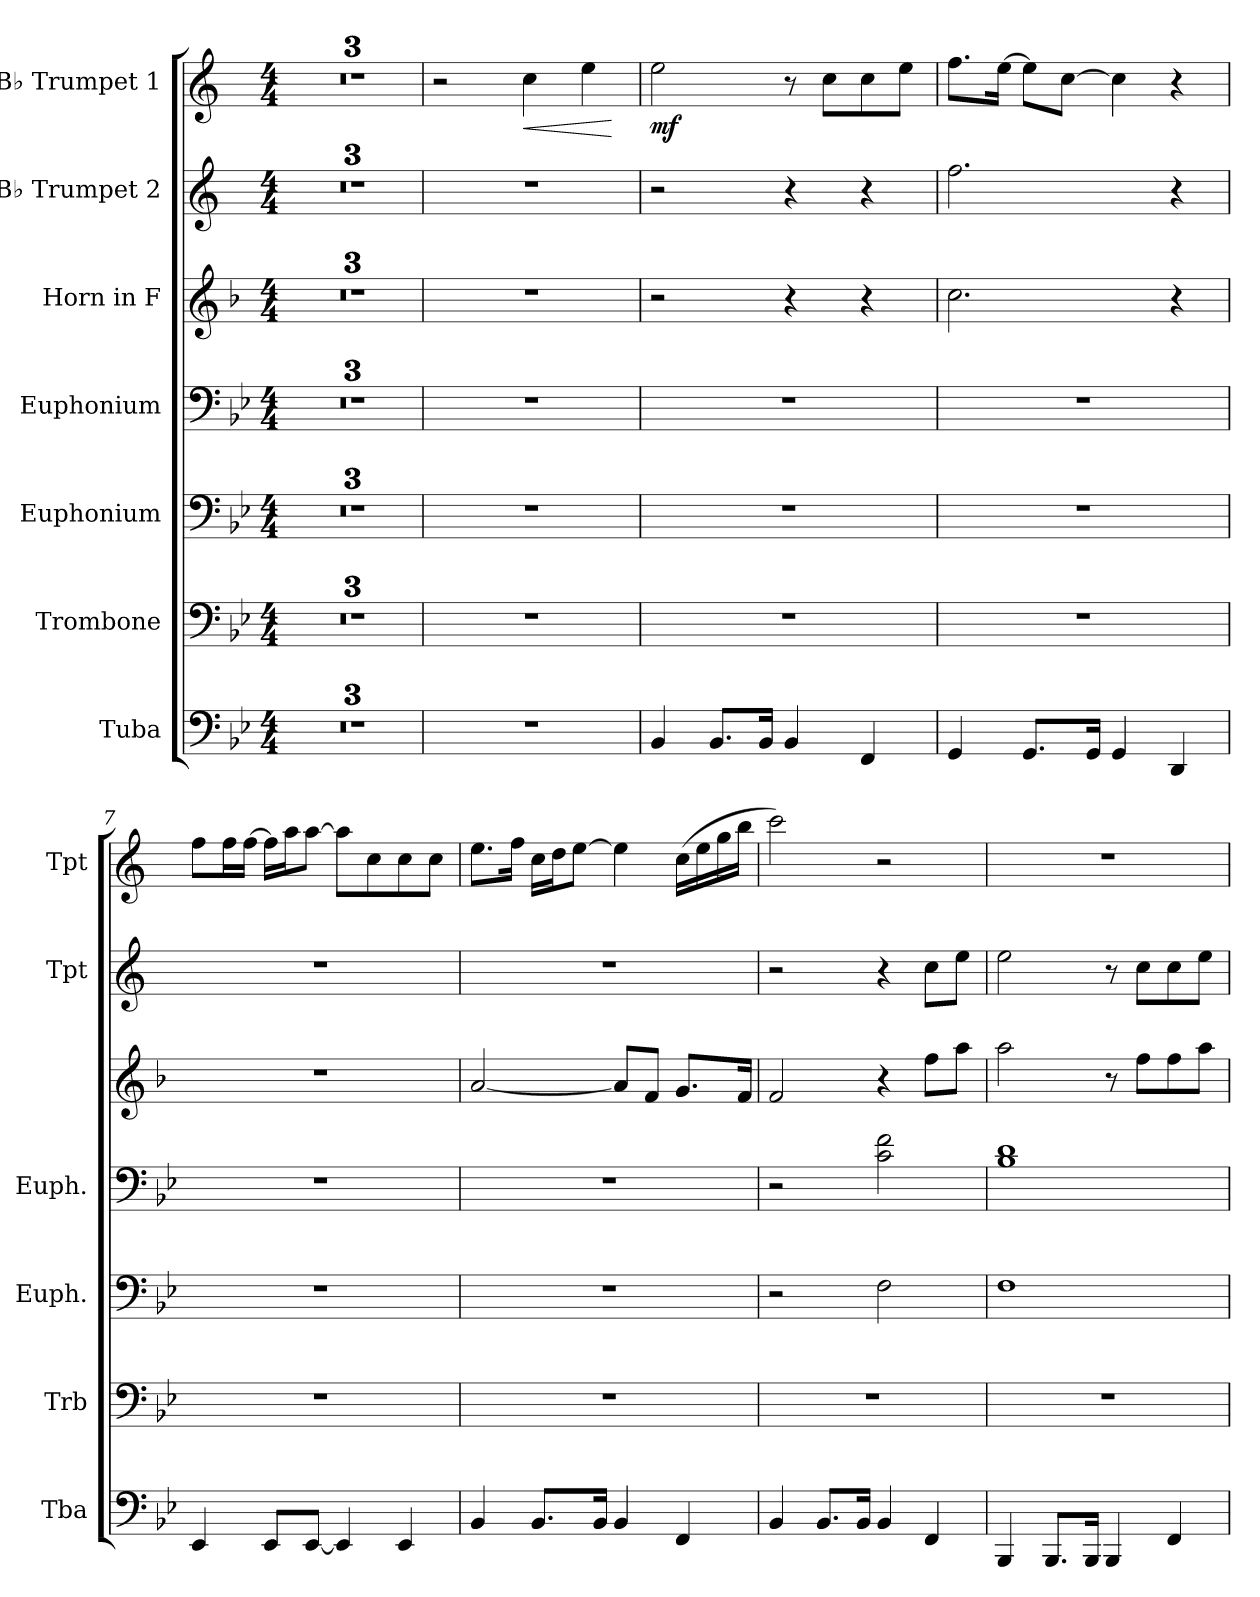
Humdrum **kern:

**kern	**kern	**kern	**kern	**kern	**kern	**kern	**dynam
*part7	*part6	*part5	*part4	*part3	*part2	*part1	*part1
*staff7	*staff6	*staff5	*staff4	*staff3	*staff2	*staff1	*staff1
*I"Tuba	*I"Trombone	*I"Euphonium	*I"Euphonium	*I"Horn in F	*I"B♭ Trumpet 2	*I"B♭ Trumpet 1	*
*I'Tba	*I'Trb	*I'Euph.	*I'Euph.	*	*I'Tpt	*I'Tpt	*
*clefF4	*clefF4	*clefF4	*clefF4	*clefG2	*clefG2	*clefG2	*
*	*	*	*	*ITrd4c7	*ITrd1c2	*ITrd1c2	*
*k[b-e-]	*k[b-e-]	*k[b-e-]	*k[b-e-]	*k[b-e-]	*k[b-e-]	*k[b-e-]	*
*M4/4	*M4/4	*M4/4	*M4/4	*M4/4	*M4/4	*M4/4	*
*MM66	*MM66	*MM66	*MM66	*MM66	*MM66	*MM66	*
=1	=1	=1	=1	=1	=1	=1	=1
1r	1r	1r	1r	1r	1r	1r	.
=2	=2	=2	=2	=2	=2	=2	=2
1r	1r	1r	1r	1r	1r	1r	.
=3	=3	=3	=3	=3	=3	=3	=3
1r	1r	1r	1r	1r	1r	1r	.
=4	=4	=4	=4	=4	=4	=4	=4
1r	1r	1r	1r	1r	1r	2r	.
!	!	!	!	!	!	!	!LO:HP:b
.	.	.	.	.	.	4b-\	<
.	.	.	.	.	.	4dd\	.
.	.	.	.	.	.	.	[
=5	=5	=5	=5	=5	=5	=5	=5
!	!	!	!	!	!	!	!LO:DY:b
4BB-/	1r	1r	1r	2r	2r	2dd\	mf
8.BB-/L	.	.	.	.	.	.	.
16BB-/Jk	.	.	.	.	.	.	.
4BB-/	.	.	.	4r	4r	8r	.
.	.	.	.	.	.	8b-\L	.
4FF/	.	.	.	4r	4r	8b-\	.
.	.	.	.	.	.	8dd\J	.
=6	=6	=6	=6	=6	=6	=6	=6
4GG/	1r	1r	1r	2.f\	2.ee-\	8.ee-\L	.
.	.	.	.	.	.	[16dd\Jk	.
8.GG/L	.	.	.	.	.	8dd\L]	.
.	.	.	.	.	.	[8b-\J	.
16GG/Jk	.	.	.	.	.	.	.
4GG/	.	.	.	.	.	4b-\]	.
4DD/	.	.	.	4r	4r	4r	.
!!LO:LB:g=z
=7	=7	=7	=7	=7	=7	=7	=7
4EE-/	1r	1r	1r	1r	1r	8ee-\L	.
.	.	.	.	.	.	16ee-\L	.
.	.	.	.	.	.	[16ee-\JJ	.
8EE-/L	.	.	.	.	.	16ee-\LL]	.
.	.	.	.	.	.	16gg\J	.
[8EE-/J	.	.	.	.	.	[8gg\J	.
4EE-/]	.	.	.	.	.	8gg\L]	.
.	.	.	.	.	.	8b-\	.
4EE-/	.	.	.	.	.	8b-\	.
.	.	.	.	.	.	8b-\J	.
=8	=8	=8	=8	=8	=8	=8	=8
4BB-/	1r	1r	1r	[2d/	1r	8.dd\L	.
.	.	.	.	.	.	16ee-\Jk	.
8.BB-/L	.	.	.	.	.	16b-\LL	.
.	.	.	.	.	.	16cc\J	.
.	.	.	.	.	.	[8dd\J	.
16BB-/Jk	.	.	.	.	.	.	.
4BB-/	.	.	.	8d/L]	.	4dd\]	.
.	.	.	.	8B-/J	.	.	.
4FF/	.	.	.	8.c/L	.	(16b-\LL	.
.	.	.	.	.	.	16dd\	.
.	.	.	.	.	.	16ff\	.
.	.	.	.	16B-/Jk	.	16aa\JJ	.
=9	=9	=9	=9	=9	=9	=9	=9
4BB-/	1r	2r	2r	2B-/	2r	2bb-\)	.
8.BB-/L	.	.	.	.	.	.	.
16BB-/Jk	.	.	.	.	.	.	.
4BB-/	.	2F\	2c\ 2f\	4r	4r	2r	.
4FF/	.	.	.	8b-\L	8b-\L	.	.
.	.	.	.	8dd\J	8dd\J	.	.
=10	=10	=10	=10	=10	=10	=10	=10
4BBB-/	1r	1F	1B- 1d	2dd\	2dd\	1r	.
8.BBB-/L	.	.	.	.	.	.	.
16BBB-/Jk	.	.	.	.	.	.	.
4BBB-/	.	.	.	8r	8r	.	.
.	.	.	.	8b-\L	8b-\L	.	.
4FF/	.	.	.	8b-\	8b-\	.	.
.	.	.	.	8dd\J	8dd\J	.	.
=	=	=	=	=	=	=	=
*-	*-	*-	*-	*-	*-	*-	*-
